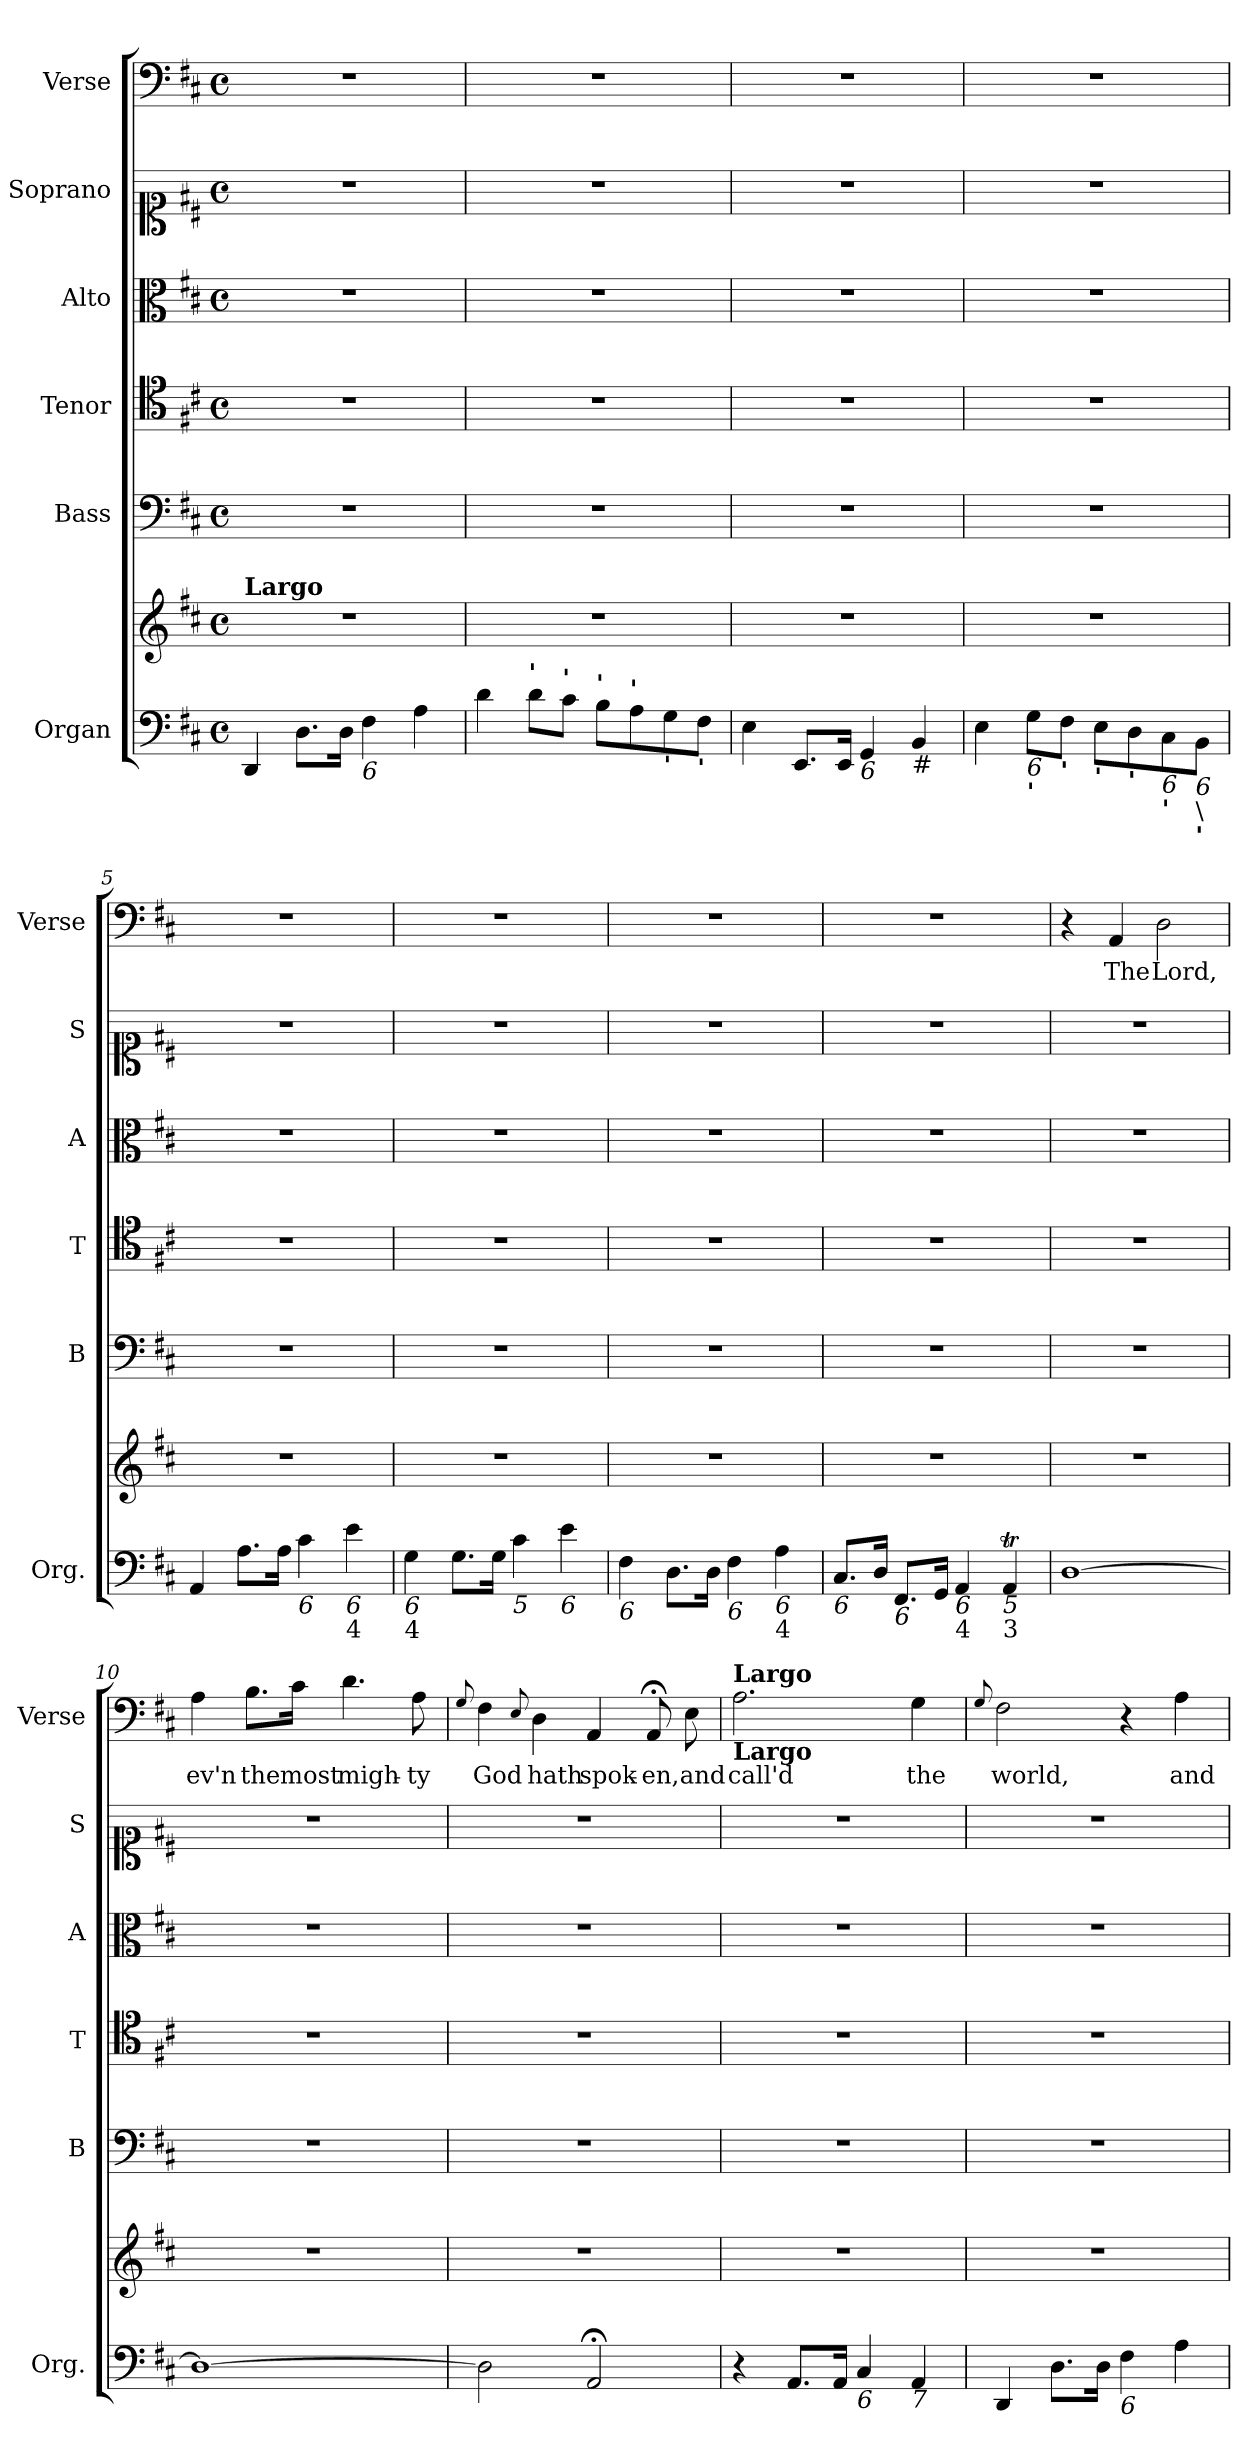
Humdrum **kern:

**kern	**kern	**kern	**kern	**kern	**kern	**kern	**text
*part6	*part6	*part5	*part4	*part3	*part2	*part1	*part1
*staff7	*staff6	*staff5	*staff4	*staff3	*staff2	*staff1	*staff1
*I"Organ	*	*I"Bass	*I"Tenor	*I"Alto	*I"Soprano	*I"Verse	*
*I'Org.	*	*I'B	*I'T	*I'A	*I'S	*I'Verse	*
*clefF4	*clefG2	*clefF4	*clefC4	*clefC3	*clefC1	*clefF4	*
*k[f#c#]	*k[f#c#]	*k[f#c#]	*k[f#c#]	*k[f#c#]	*k[f#c#]	*k[f#c#]	*
*D:	*D:	*D:	*D:	*D:	*D:	*D:	*
*M4/4	*M4/4	*M4/4	*M4/4	*M4/4	*M4/4	*M4/4	*
*met(c)	*met(c)	*met(c)	*met(c)	*met(c)	*met(c)	*met(c)	*
*MM80	*MM80	*MM80	*MM80	*MM80	*MM80	*MM80	*
=1	=1	=1	=1	=1	=1	=1	=1
!	!LO:TX:a:B:t=Largo	!	!	!	!	!	!
4DD/	1r	1r	1r	1r	1r	1r	.
8.D\L	.	.	.	.	.	.	.
16D\Jk	.	.	.	.	.	.	.
!LO:TX:b:i:t=6	!	!	!	!	!	!	!
4F#\	.	.	.	.	.	.	.
4A\	.	.	.	.	.	.	.
=2	=2	=2	=2	=2	=2	=2	=2
4d\	1r	1r	1r	1r	1r	1r	.
!LO:TX:a:B:t='	!	!	!	!	!	!	!
8d\L	.	.	.	.	.	.	.
!LO:TX:a:B:t='	!	!	!	!	!	!	!
8c#\J	.	.	.	.	.	.	.
!LO:TX:a:B:t='	!	!	!	!	!	!	!
8B\L	.	.	.	.	.	.	.
!LO:TX:a:B:t='	!	!	!	!	!	!	!
8A\	.	.	.	.	.	.	.
!LO:TX:b:B:t='	!	!	!	!	!	!	!
8G\	.	.	.	.	.	.	.
!LO:TX:b:B:t='	!	!	!	!	!	!	!
8F#\J	.	.	.	.	.	.	.
=3	=3	=3	=3	=3	=3	=3	=3
4E\	1r	1r	1r	1r	1r	1r	.
8.EE/L	.	.	.	.	.	.	.
16EE/Jk	.	.	.	.	.	.	.
!LO:TX:b:i:t=6	!	!	!	!	!	!	!
4GG/	.	.	.	.	.	.	.
!LO:TX:b:t=#	!	!	!	!	!	!	!
4BB/	.	.	.	.	.	.	.
=4	=4	=4	=4	=4	=4	=4	=4
4E\	1r	1r	1r	1r	1r	1r	.
!LO:TX:b:i:t=6	!	!	!	!	!	!	!
!LO:TX:b:B:t='	!	!	!	!	!	!	!
8G\L	.	.	.	.	.	.	.
!LO:TX:b:B:t='	!	!	!	!	!	!	!
8F#\J	.	.	.	.	.	.	.
!LO:TX:b:B:t='	!	!	!	!	!	!	!
8E\L	.	.	.	.	.	.	.
!LO:TX:b:B:t='	!	!	!	!	!	!	!
8D\	.	.	.	.	.	.	.
!LO:TX:b:i:t=6	!	!	!	!	!	!	!
!LO:TX:b:B:t='	!	!	!	!	!	!	!
8C#\	.	.	.	.	.	.	.
!LO:TX:b:i:t=6	!	!	!	!	!	!	!
!LO:TX:b:t=\	!	!	!	!	!	!	!
!LO:TX:b:B:t='	!	!	!	!	!	!	!
8BB\J	.	.	.	.	.	.	.
=5	=5	=5	=5	=5	=5	=5	=5
4AA/	1r	1r	1r	1r	1r	1r	.
8.A\L	.	.	.	.	.	.	.
16A\Jk	.	.	.	.	.	.	.
!LO:TX:b:i:t=6	!	!	!	!	!	!	!
4c#\	.	.	.	.	.	.	.
!LO:TX:b:i:t=6	!	!	!	!	!	!	!
!LO:TX:b:t=4	!	!	!	!	!	!	!
4e\	.	.	.	.	.	.	.
!!LO:LB:g=z
=6	=6	=6	=6	=6	=6	=6	=6
!LO:TX:b:i:t=6	!	!	!	!	!	!	!
!LO:TX:b:t=4	!	!	!	!	!	!	!
4G\	1r	1r	1r	1r	1r	1r	.
8.G\L	.	.	.	.	.	.	.
16G\Jk	.	.	.	.	.	.	.
!LO:TX:b:i:t=5	!	!	!	!	!	!	!
4c#\	.	.	.	.	.	.	.
!LO:TX:b:i:t=6	!	!	!	!	!	!	!
4e\	.	.	.	.	.	.	.
=7	=7	=7	=7	=7	=7	=7	=7
!LO:TX:b:i:t=6	!	!	!	!	!	!	!
4F#\	1r	1r	1r	1r	1r	1r	.
8.D\L	.	.	.	.	.	.	.
16D\Jk	.	.	.	.	.	.	.
!LO:TX:b:i:t=6	!	!	!	!	!	!	!
4F#\	.	.	.	.	.	.	.
!LO:TX:b:i:t=6	!	!	!	!	!	!	!
!LO:TX:b:t=4	!	!	!	!	!	!	!
4A\	.	.	.	.	.	.	.
=8	=8	=8	=8	=8	=8	=8	=8
!LO:TX:b:i:t=6	!	!	!	!	!	!	!
8.C#/L	1r	1r	1r	1r	1r	1r	.
16D/Jk	.	.	.	.	.	.	.
!LO:TX:b:i:t=6	!	!	!	!	!	!	!
8.FF#/L	.	.	.	.	.	.	.
16GG/Jk	.	.	.	.	.	.	.
!LO:TX:b:i:t=6	!	!	!	!	!	!	!
!LO:TX:b:t=4	!	!	!	!	!	!	!
4AA/	.	.	.	.	.	.	.
!LO:TX:b:i:t=5	!	!	!	!	!	!	!
!LO:TX:b:t=3	!	!	!	!	!	!	!
4AAT/	.	.	.	.	.	.	.
=9	=9	=9	=9	=9	=9	=9	=9
[1D	1r	1r	1r	1r	1r	4r	.
!	!	!	!	!	!	!	!LO:LY:b
.	.	.	.	.	.	4AA/	The
!	!	!	!	!	!	!	!LO:LY:b
.	.	.	.	.	.	2D\	Lord,
=10	=10	=10	=10	=10	=10	=10	=10
!	!	!	!	!	!	!	!LO:LY:b
1D_	1r	1r	1r	1r	1r	4A\	ev'n
!	!	!	!	!	!	!	!LO:LY:b
.	.	.	.	.	.	8.B\L	the
!	!	!	!	!	!	!	!LO:LY:b
.	.	.	.	.	.	16c#\Jk	most
!	!	!	!	!	!	!	!LO:LY:b
.	.	.	.	.	.	4.d\	migh-
!	!	!	!	!	!	!	!LO:LY:b
.	.	.	.	.	.	8A\	-ty
!!LO:LB:g=z
=11	=11	=11	=11	=11	=11	=11	=11
.	.	.	.	.	.	8qqG/	.
!	!	!	!	!	!	!	!LO:LY:b
2D\]	1r	1r	1r	1r	1r	4F#\	God
.	.	.	.	.	.	8qqE/	.
!	!	!	!	!	!	!	!LO:LY:b
.	.	.	.	.	.	4D\	hath
!	!	!	!	!	!	!	!LO:LY:b
2AA;/	.	.	.	.	.	4AA/	spok-
!	!	!	!	!	!	!	!LO:LY:b
.	.	.	.	.	.	8AA;/	-en,
!	!	!	!	!	!	!	!LO:LY:b
.	.	.	.	.	.	8E\	and
=12	=12	=12	=12	=12	=12	=12	=12
!	!	!	!	!	!	!LO:TX:a:B:t=Largo	!
!	!	!	!	!	!	!LO:TX:b:B:t=Largo	!
!	!	!	!	!	!	!	!LO:LY:b
4r	1r	1r	1r	1r	1r	2.A\	call'd
8.AA/L	.	.	.	.	.	.	.
16AA/Jk	.	.	.	.	.	.	.
!LO:TX:b:i:t=6	!	!	!	!	!	!	!
4C#/	.	.	.	.	.	.	.
!LO:TX:b:i:t=7	!	!	!	!	!	!	!
!	!	!	!	!	!	!	!LO:LY:b
4AA/	.	.	.	.	.	4G\	the
=13	=13	=13	=13	=13	=13	=13	=13
.	.	.	.	.	.	8qqG/	.
!	!	!	!	!	!	!	!LO:LY:b
4DD/	1r	1r	1r	1r	1r	2F#\	world,
8.D\L	.	.	.	.	.	.	.
16D\Jk	.	.	.	.	.	.	.
!LO:TX:b:i:t=6	!	!	!	!	!	!	!
4F#\	.	.	.	.	.	4r	.
!	!	!	!	!	!	!	!LO:LY:b
4A\	.	.	.	.	.	4A\	and
=	=	=	=	=	=	=	=
*-	*-	*-	*-	*-	*-	*-	*-
